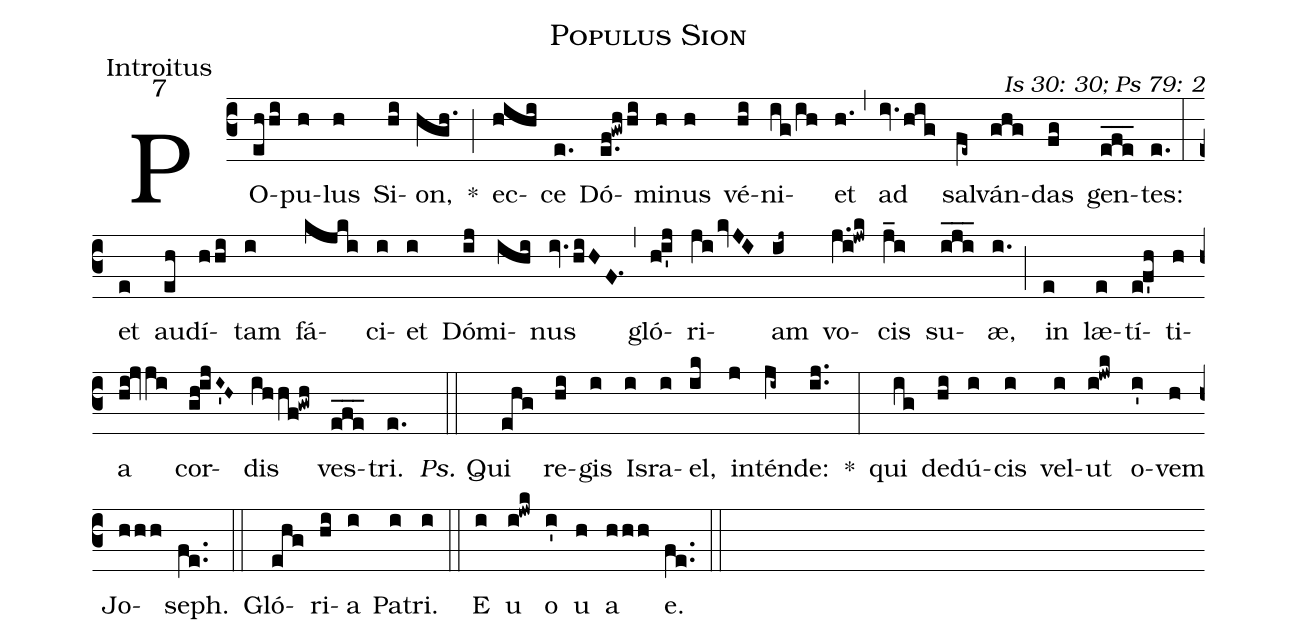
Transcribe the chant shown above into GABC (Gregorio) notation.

name: Populus Sion;
office-part: Introitus;
mode: 7;
commentary: Is 30: 30; Ps 79: 2;
%%
(c3) PO(ehhi)pu(h)lus(h) Si(hi)on,(hgh.) *(;) ec(hihi)ce(e.) Dó(e.f!gwhhi)mi(h)nus(h) vé(hi)ni(ig/ih)et(h.) (,) ad(iv.hig) sal(fe~)ván(ghg)das(fg) gen(efe___)tes:(e.) (:)
et(e) au(eh)dí(hhi)tam(i) fá(kjki)ci(i)et(i) Dó(ij)mi(ihi)nus(iv.hiHF.1) (,) gló(hi'j)ri(jikvJI)am(ij~) vo(j.i!jwk)cis(j_i) su(iji___)æ,(i.) (;) in(e) læ(e)tí(ef'h)ti(h)a(hi!jvji) cor(gh!ijI~'H~)dis(ihhf!gwh) ves(efe___)tri.(e.) (::)
<i>Ps.</i> Qui(ehg) re(hi)gis(i) Is(i)ra(i)el,(ik) in(j)tén(ji~)de:(ij..) *(:)
qui(ig) de(hi)dú(i)cis(i) vel(i)ut(i!jwk) o(i')vem(h) Jo(hhh)seph.(fe..) (::)
Gló(ehg)ri(hi)a(i) Pa(i)tri.(i) (::)
<eu>E(i) u(i!jwk) o(i') u(h) a(hhh) e.</eu>(fe..) (::)
